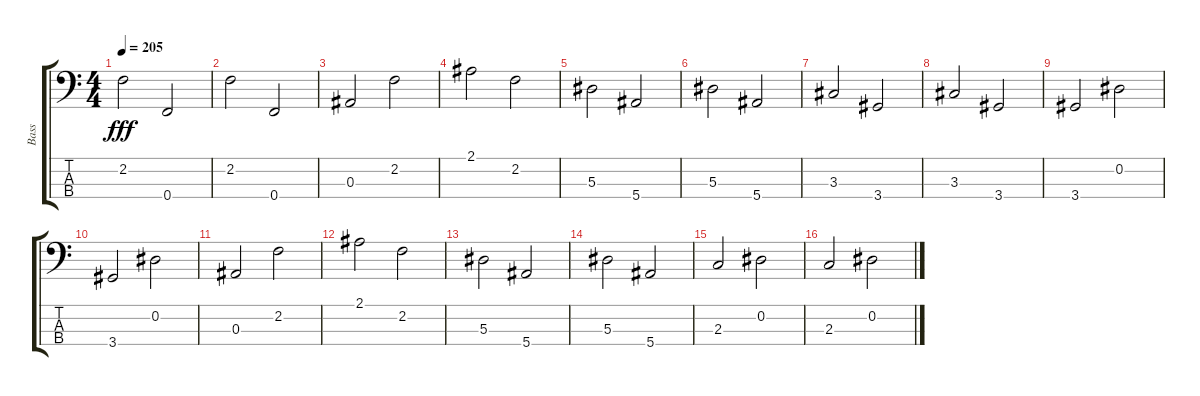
\track ("Bass" "Bass") {instrument acousticbass}
\staff {score tabs}
\tuning (Ab2 Eb2 Bb1 F1) {hide}
\ts (4 4)
\tempo 205
\clef f4
\ks c
2.2.2{dy fff} 0.4.2 |
2.2.2 0.4.2 |
0.3.2 2.2.2 |
2.1.2 2.2.2 |
5.3.2 5.4.2 |
5.3.2 5.4.2 |
3.3.2 3.4.2 |
3.3.2 3.4.2 |
3.4.2 0.2.2 |
3.4.2 0.2.2 |
0.3.2 2.2.2 |
2.1.2 2.2.2 |
5.3.2 5.4.2 |
5.3.2 5.4.2 |
2.3.2 0.2.2 |
2.3.2 0.2.2
